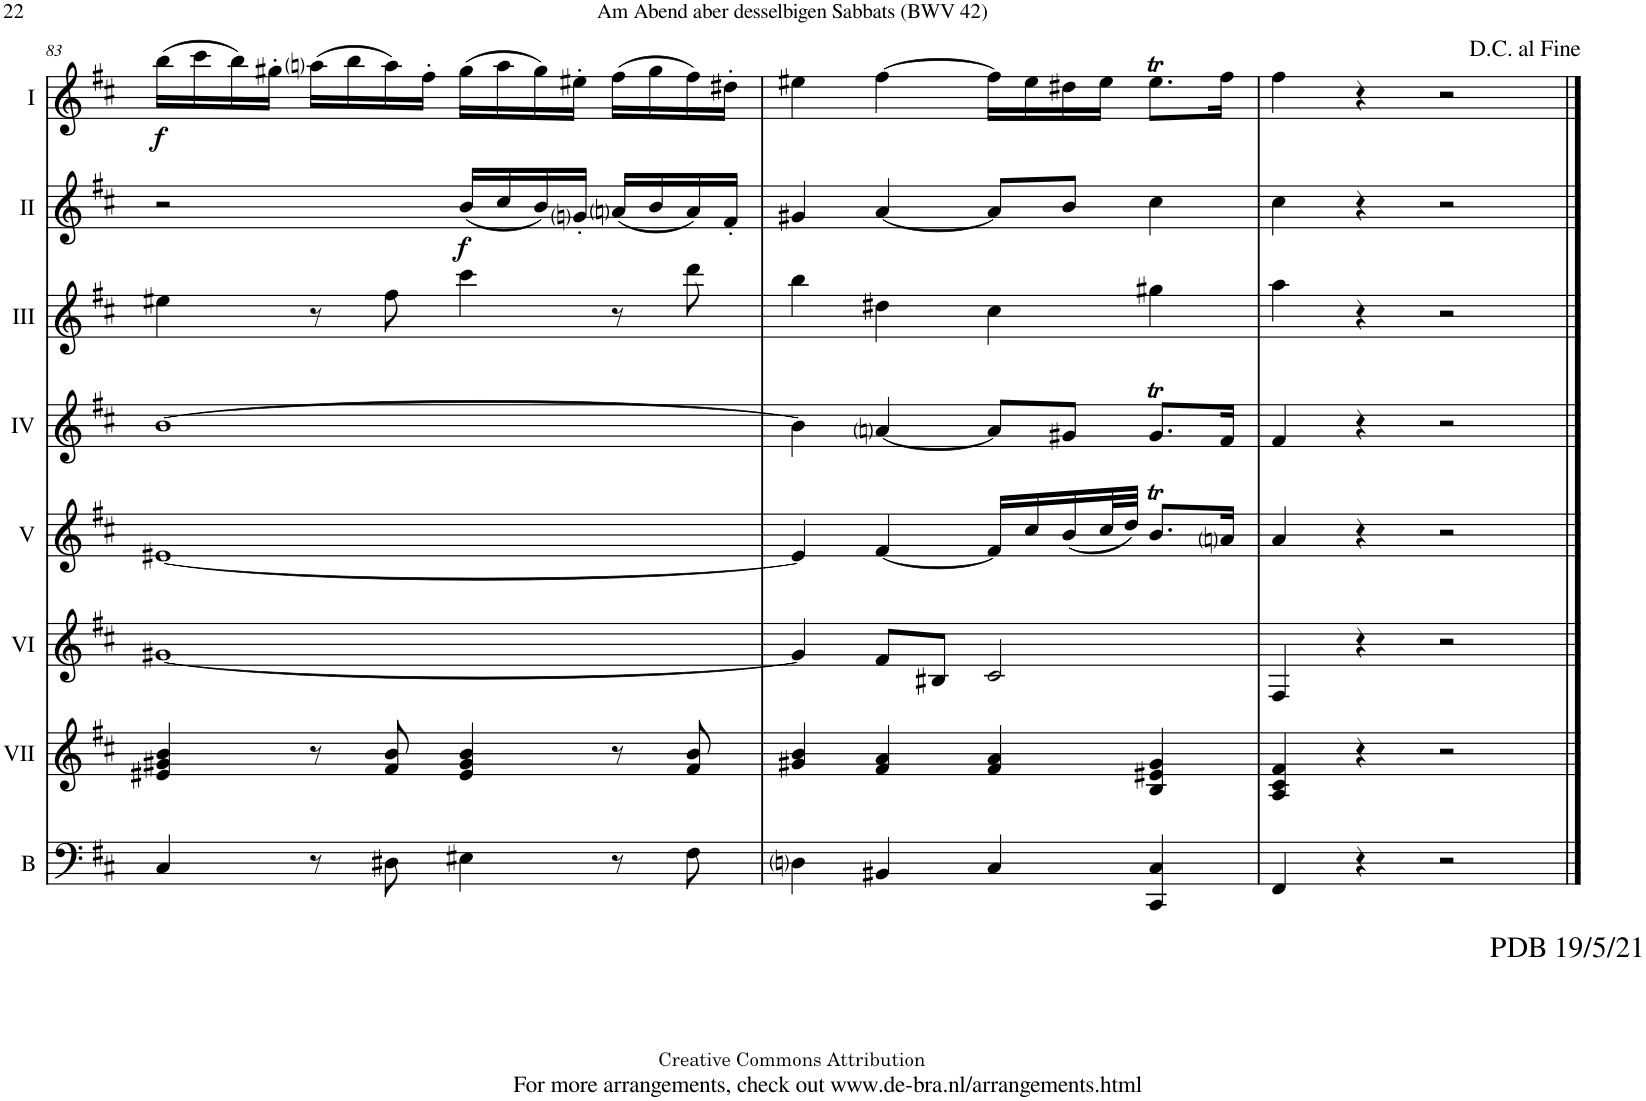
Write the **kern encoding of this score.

**kern	**kern	**kern	**kern	**kern	**kern	**kern	**dynam	**kern	**dynam
*part8	*part7	*part6	*part5	*part4	*part3	*part2	*part2	*part1	*part1
*staff8	*staff7	*staff6	*staff5	*staff4	*staff3	*staff2	*staff2	*staff1	*staff1
*I"Bass	*I"Acc. 7	*I"Acc. 6	*I"Acc. 5	*I"Acc. 4	*I"Acc. 3	*I"Acc. 2	*	*I"Acc. 1	*
*I'B	*	*	*	*	*	*	*	*	*
!!LO:PB:g=z
*clefF4	*clefG2	*clefG2	*clefG2	*clefG2	*clefG2	*clefG2	*	*clefG2	*
*Trd7c12	*	*Trd7c12	*	*	*Trd7c12	*	*	*	*
*k[f#c#]	*k[f#c#]	*k[f#c#]	*k[f#c#]	*k[f#c#]	*k[f#c#]	*k[f#c#]	*	*k[f#c#]	*
*M2/2	*M2/2	*M2/2	*M2/2	*M2/2	*M2/2	*M2/2	*	*M2/2	*
*met(c|)	*met(c|)	*met(c|)	*met(c|)	*met(c|)	*met(c|)	*met(c|)	*	*met(c|)	*
=83	=83	=83	=83	=83	=83	=83	=83	=83	=83
!	!	!	!	!	!	!	!	!	!LO:DY:b
4C#/	4e#X/ 4g#X/ 4b/	[1g#X	[1e#X	[1b	4ee#X\	2r	.	(16bb\LL	f
.	.	.	.	.	.	.	.	16ccc#\	.
.	.	.	.	.	.	.	.	16bb\)	.
.	.	.	.	.	.	.	.	16gg#X'\JJ	.
8r	8r	.	.	.	8r	.	.	(16aani\LL	.
.	.	.	.	.	.	.	.	16bb\	.
8D#X\	8f#/ 8b/	.	.	.	8ff#\	.	.	16aa\)	.
.	.	.	.	.	.	.	.	16ff#'\JJ	.
!	!	!	!	!	!	!	!LO:DY:b	!	!
4E#X\	4e#/ 4g#/ 4b/	.	.	.	4ccc#\	(16b/LL	f	(16gg#\LL	.
.	.	.	.	.	.	16cc#/	.	16aa\	.
.	.	.	.	.	.	16b/)	.	16gg#\)	.
.	.	.	.	.	.	16gni'/JJ	.	16ee#X'\JJ	.
8r	8r	.	.	.	8r	(16ani/LL	.	(16ff#\LL	.
.	.	.	.	.	.	16b/	.	16gg#\	.
8F#\	8f#/ 8b/	.	.	.	8ddd\	16a/)	.	16ff#\)	.
.	.	.	.	.	.	16f#'/JJ	.	16dd#X'\JJ	.
=84	=84	=84	=84	=84	=84	=84	=84	=84	=84
4Dni\	4g#X/ 4b/	4g#/]	4e#/]	4b\]	4bb\	4g#X/	.	4ee#X\	.
4BB#X/	4f#/ 4a/	8f#/L	[4f#/	[4ani/	4dd#X\	[4a/	.	[4ff#\	.
.	.	8B#X/J	.	.	.	.	.	.	.
4C#/	4f#/ 4a/	2c#/	16f#/LL]	8a/L]	4cc#\	8a/L]	.	16ff#\LL]	.
.	.	.	16cc#/	.	.	.	.	16ee#\	.
.	.	.	(16b/	8g#X/J	.	8b/J	.	16dd#X\	.
.	.	.	32cc#/L	.	.	.	.	16ee#\JJ	.
.	.	.	32dd/JJJ)	.	.	.	.	.	.
4CC#/ 4C#/	4B/ 4e#X/ 4g#/	.	8.bT/L	8.g#t/L	4gg#X\	4cc#\	.	8.ee#t\L	.
.	.	.	16ani/Jk	16f#/Jk	.	.	.	16ff#\Jk	.
=85	=85	=85	=85	=85	=85	=85	=85	=85	=85
!	!	!	!	!	!	!	!	!LO:TX:b:t=PDB 19/5/21	!
!	!	!	!	!	!	!	!	!LO:TX:b:t=For more arrangements, check out www.de-bra.nl/arrangements.html	!
4FF#/	4A/ 4c#/ 4f#/	4F#/	4a/	4f#/	4aa\	4cc#\	.	4ff#\	.
4r	4r	4r	4r	4r	4r	4r	.	4r	.
2r	2r	2r	2r	2r	2r	2r	.	2r	.
==	==	==	==	==	==	==	==	==	==
*-	*-	*-	*-	*-	*-	*-	*-	*-	*-
